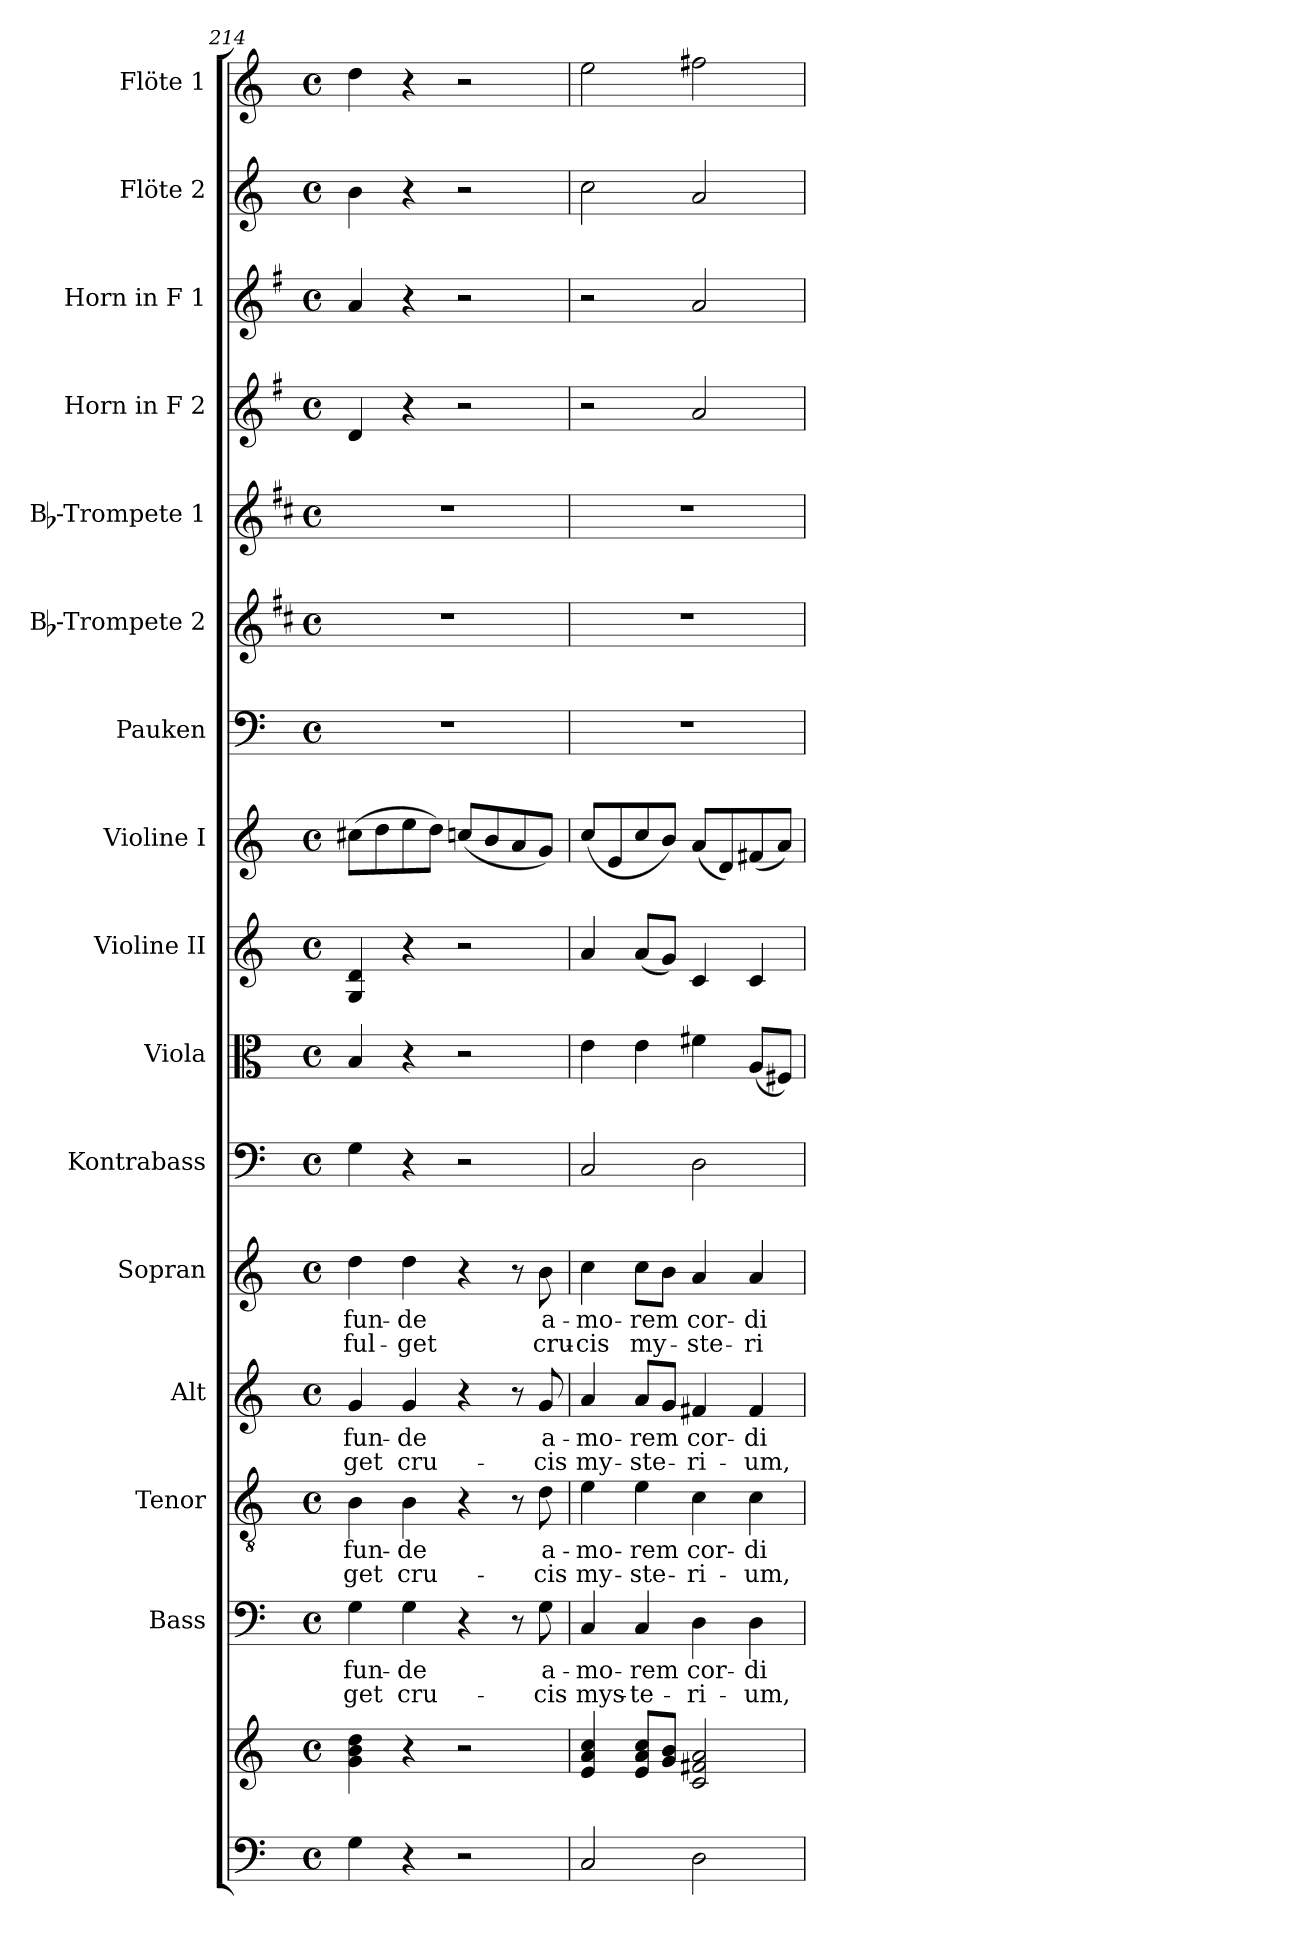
**kern	**kern	**kern	**text	**text	**kern	**text	**text	**kern	**text	**text	**kern	**text	**text	**kern	**kern	**kern	**kern	**kern	**kern	**kern	**kern	**kern	**kern	**kern
*part16	*part16	*part15	*part15	*part15	*part14	*part14	*part14	*part13	*part13	*part13	*part12	*part12	*part12	*part11	*part10	*part9	*part8	*part7	*part6	*part5	*part4	*part3	*part2	*part1
*staff17	*staff16	*staff15	*staff15	*staff15	*staff14	*staff14	*staff14	*staff13	*staff13	*staff13	*staff12	*staff12	*staff12	*staff11	*staff10	*staff9	*staff8	*staff7	*staff6	*staff5	*staff4	*staff3	*staff2	*staff1
*	*	*I"Bass	*	*	*I"Tenor	*	*	*I"Alt	*	*	*I"Sopran	*	*	*I"Kontrabass	*I"Viola	*I"Violine II	*I"Violine I	*I"Pauken	*I"Bb-Trompete 2	*I"Bb-Trompete 1	*I"Horn in F 2	*I"Horn in F 1	*I"Flöte 2	*I"Flöte 1
*	*	*I'B.	*	*	*I'T.	*	*	*I'A.	*	*	*I'S.	*	*	*I'Kb.	*I'Vla.	*I'Vl. II	*I'Vl. I	*I'Pk.	*I'Bb Trp. 2	*I'Bb Trp. 1	*	*	*I'Fl. 2	*I'Fl. 1
*clefF4	*clefG2	*clefF4	*	*	*clefGv2	*	*	*clefG2	*	*	*clefG2	*	*	*clefF4	*clefC3	*clefG2	*clefG2	*clefF4	*clefG2	*clefG2	*clefG2	*clefG2	*clefG2	*clefG2
*	*	*	*	*	*	*	*	*	*	*	*	*	*	*ITrd7c12	*	*	*	*	*ITrd1c2	*ITrd1c2	*ITrd4c7	*ITrd4c7	*	*
*k[]	*k[]	*k[]	*	*	*k[]	*	*	*k[]	*	*	*k[]	*	*	*k[]	*k[]	*k[]	*k[]	*k[]	*k[]	*k[]	*k[]	*k[]	*k[]	*k[]
*C:	*C:	*C:	*	*	*C:	*	*	*C:	*	*	*C:	*	*	*C:	*C:	*C:	*C:	*C:	*C:	*C:	*C:	*C:	*C:	*C:
*M4/4	*M4/4	*M4/4	*	*	*M4/4	*	*	*M4/4	*	*	*M4/4	*	*	*M4/4	*M4/4	*M4/4	*M4/4	*M4/4	*M4/4	*M4/4	*M4/4	*M4/4	*M4/4	*M4/4
*met(c)	*met(c)	*met(c)	*	*	*met(c)	*	*	*met(c)	*	*	*met(c)	*	*	*met(c)	*met(c)	*met(c)	*met(c)	*met(c)	*met(c)	*met(c)	*met(c)	*met(c)	*met(c)	*met(c)
=214	=214	=214	=214	=214	=214	=214	=214	=214	=214	=214	=214	=214	=214	=214	=214	=214	=214	=214	=214	=214	=214	=214	=214	=214
!	!	!	!LO:LY:b	!LO:LY:b	!	!LO:LY:b	!LO:LY:b	!	!LO:LY:b	!LO:LY:b	!	!LO:LY:b	!LO:LY:b	!	!	!	!	!	!	!	!	!	!	!
4G\	4g\ 4b\ 4dd\	4G\	-fun-	-get	4B\	-fun-	-get	4g/	-fun-	-get	4dd\	-fun-	ful-	4GG\	4B/	4G/ 4d/	(>8cc#X\L	1r	1r	1r	4G/	4d/	4b\	4dd\
.	.	.	.	.	.	.	.	.	.	.	.	.	.	.	.	.	8dd\	.	.	.	.	.	.	.
!	!	!	!LO:LY:b	!LO:LY:b	!	!LO:LY:b	!LO:LY:b	!	!LO:LY:b	!LO:LY:b	!	!LO:LY:b	!LO:LY:b	!	!	!	!	!	!	!	!	!	!	!
4r	4r	4G\	-de	cru-	4B\	-de	cru-	4g/	-de	cru-	4dd\	-de	-get	4r	4r	4r	8ee\	.	.	.	4r	4r	4r	4r
.	.	.	.	.	.	.	.	.	.	.	.	.	.	.	.	.	8dd\J)	.	.	.	.	.	.	.
2r	2r	4r	.	.	4r	.	.	4r	.	.	4r	.	.	2r	2r	2r	(<8ccn/L	.	.	.	2r	2r	2r	2r
.	.	.	.	.	.	.	.	.	.	.	.	.	.	.	.	.	8b/	.	.	.	.	.	.	.
.	.	8r	.	.	8r	.	.	8r	.	.	8r	.	.	.	.	.	8a/	.	.	.	.	.	.	.
!	!	!	!LO:LY:b	!LO:LY:b	!	!LO:LY:b	!LO:LY:b	!	!LO:LY:b	!LO:LY:b	!	!LO:LY:b	!LO:LY:b	!	!	!	!	!	!	!	!	!	!	!
.	.	8G\	a-	-cis	8d\	a-	-cis	8g/	a-	-cis	8b\	a-	cru-	.	.	.	8g/J)	.	.	.	.	.	.	.
!!LO:PB:g=z
=215	=215	=215	=215	=215	=215	=215	=215	=215	=215	=215	=215	=215	=215	=215	=215	=215	=215	=215	=215	=215	=215	=215	=215	=215
!	!	!	!LO:LY:b	!LO:LY:b	!	!LO:LY:b	!LO:LY:b	!	!LO:LY:b	!LO:LY:b	!	!LO:LY:b	!LO:LY:b	!	!	!	!	!	!	!	!	!	!	!
2C/	4e/ 4a/ 4cc/	4C/	-mo-	mys-	4e\	-mo-	my-	4a/	-mo-	my-	4cc\	-mo-	-cis	2CC/	4e\	4a/	(<8cc/L	1r	1r	1r	2r	2r	2cc\	2ee\
.	.	.	.	.	.	.	.	.	.	.	.	.	.	.	.	.	8e/	.	.	.	.	.	.	.
!	!	!	!LO:LY:b	!LO:LY:b	!	!LO:LY:b	!LO:LY:b	!	!LO:LY:b	!LO:LY:b	!	!LO:LY:b	!LO:LY:b	!	!	!	!	!	!	!	!	!	!	!
.	8e/ 8a/ 8cc/L	4C/	-rem	-te-	4e\	-rem	-ste-	8a/L	-rem	-ste-	8cc\L	-rem	my-	.	4e\	(<8a/L	8cc/	.	.	.	.	.	.	.
.	8g/ 8b/J	.	.	.	.	.	.	8g/J	.	.	8b\J	.	.	.	.	8g/J)	8b/J)	.	.	.	.	.	.	.
!	!	!	!LO:LY:b	!LO:LY:b	!	!LO:LY:b	!LO:LY:b	!	!LO:LY:b	!LO:LY:b	!	!LO:LY:b	!LO:LY:b	!	!	!	!	!	!	!	!	!	!	!
2D\	2c/ 2f#X/ 2a/	4D\	cor-	-ri-	4c\	cor-	-ri-	4f#X/	cor-	-ri-	4a/	cor-	-ste-	2DD\	4f#X\	4c/	(<8a/L	.	.	.	2d/	2d/	2a/	2ff#X\
.	.	.	.	.	.	.	.	.	.	.	.	.	.	.	.	.	8d/)	.	.	.	.	.	.	.
!	!	!	!LO:LY:b	!LO:LY:b	!	!LO:LY:b	!LO:LY:b	!	!LO:LY:b	!LO:LY:b	!	!LO:LY:b	!LO:LY:b	!	!	!	!	!	!	!	!	!	!	!
.	.	4D\	-di-	-um,	4c\	-di-	-um,	4f#/	-di-	-um,	4a/	-di-	-ri-	.	(<8A/L	4c/	(<8f#X/	.	.	.	.	.	.	.
.	.	.	.	.	.	.	.	.	.	.	.	.	.	.	8F#X/J)	.	8a/J)	.	.	.	.	.	.	.
=	=	=	=	=	=	=	=	=	=	=	=	=	=	=	=	=	=	=	=	=	=	=	=	=
*-	*-	*-	*-	*-	*-	*-	*-	*-	*-	*-	*-	*-	*-	*-	*-	*-	*-	*-	*-	*-	*-	*-	*-	*-
